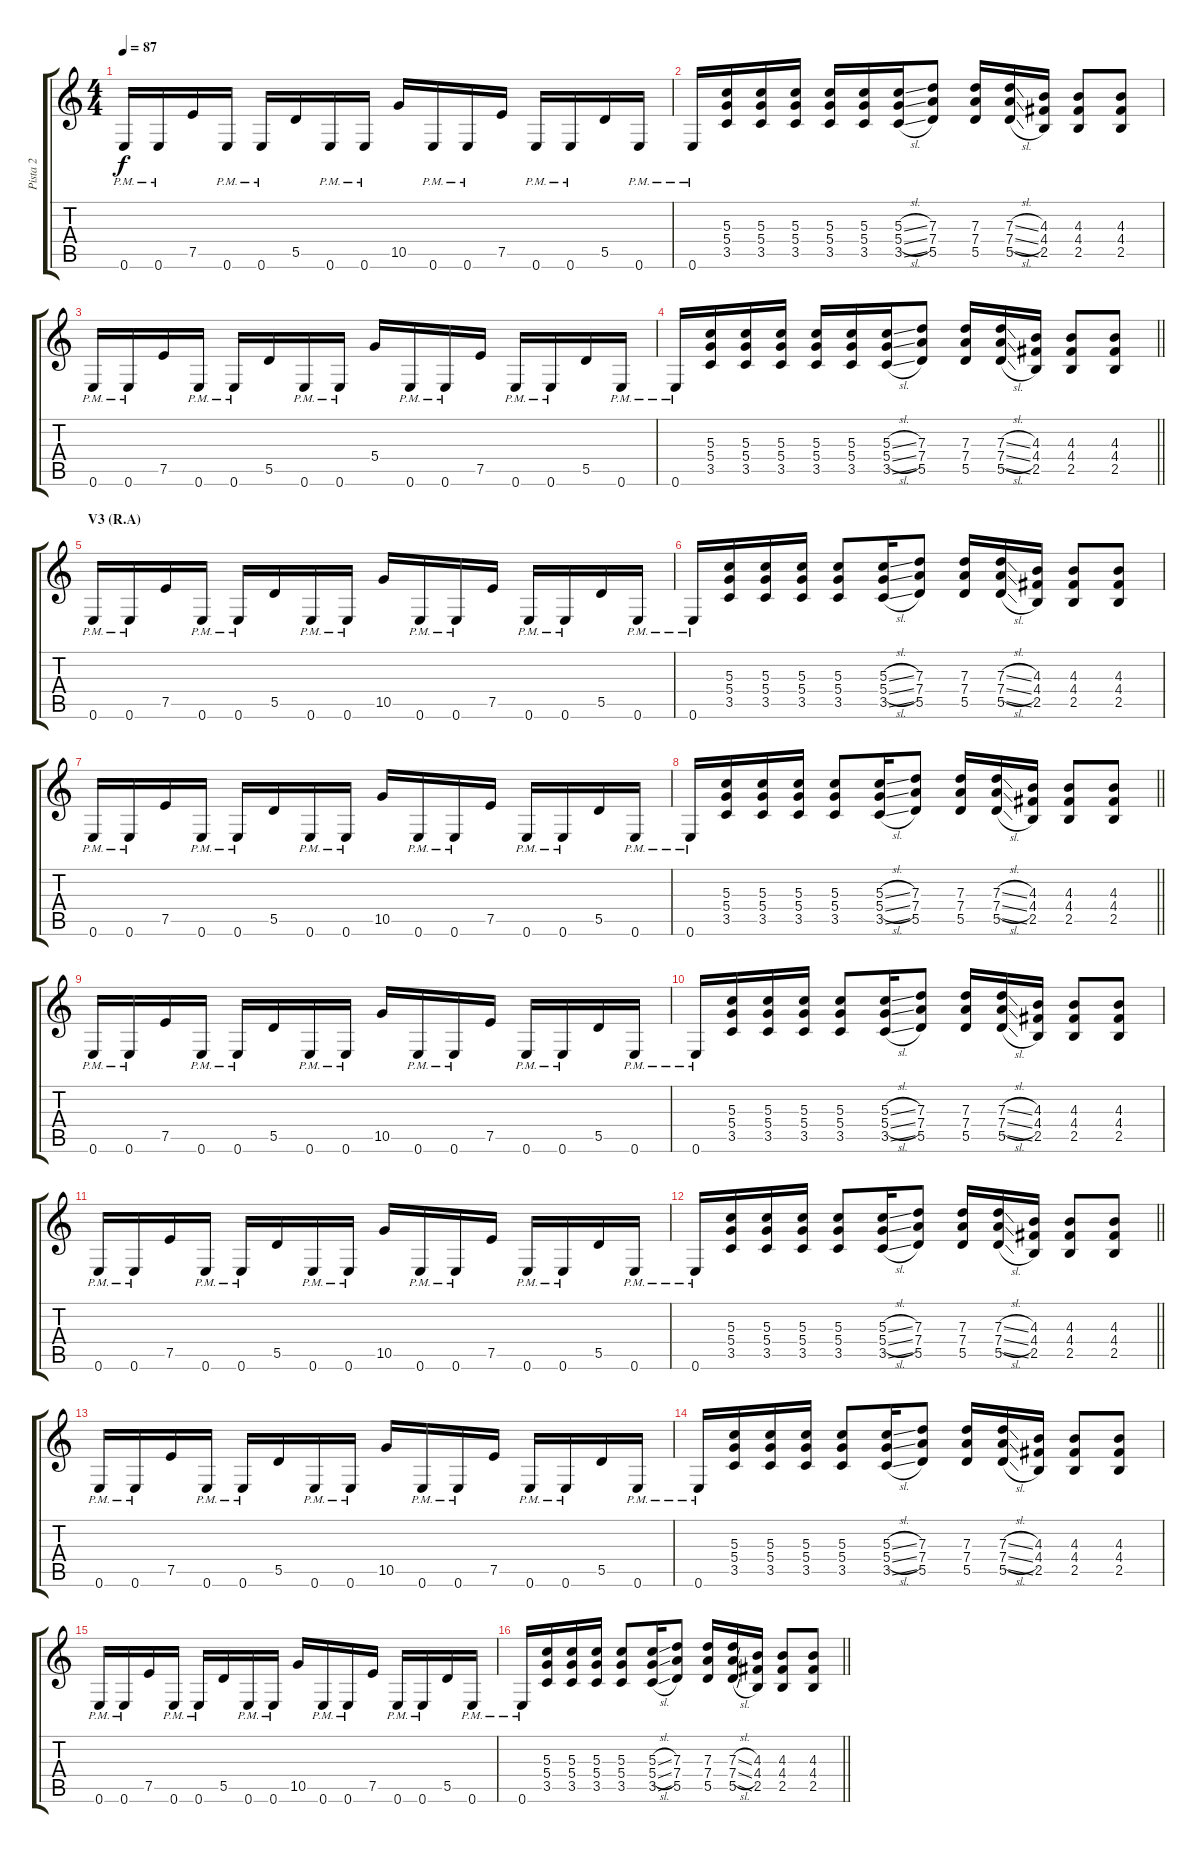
\track ("Pista 2" "Pista 2") {instrument overdrivenguitar}
\staff {score tabs}
\tuning (E4 B3 G3 D3 A2 E2) {hide}
\ts (4 4)
\tempo 87
\clef g2
\ks c
0.6{pm}.16{dy f} 0.6{pm}.16 7.5.16 0.6{pm}.16 0.6{pm}.16 5.5.16 0.6{pm}.16 0.6{pm}.16 10.5.16 0.6{pm}.16 0.6{pm}.16 7.5.16 0.6{pm}.16 0.6{pm}.16 5.5.16 0.6{pm}.16 |
0.6{pm}.16 (5.3 5.4 3.5).16 (5.3 5.4 3.5).16 (5.3 5.4 3.5).16 (5.3 5.4 3.5).16 (5.3 5.4 3.5).16 (5.3{sl} 5.4{sl} 3.5{sl}).16 (7.3 7.4 5.5).8 (7.3 7.4 5.5).16 (7.3{sl} 7.4{sl} 5.5{sl}).16 (4.3 4.4 2.5).16 (4.3 4.4 2.5).8 (4.3 4.4 2.5).8 |
0.6{pm}.16 0.6{pm}.16 7.5.16 0.6{pm}.16 0.6{pm}.16 5.5.16 0.6{pm}.16 0.6{pm}.16 5.4.16 0.6{pm}.16 0.6{pm}.16 7.5.16 0.6{pm}.16 0.6{pm}.16 5.5.16 0.6{pm}.16 |
\barLineRight lightlight
0.6{pm}.16 (5.3 5.4 3.5).16 (5.3 5.4 3.5).16 (5.3 5.4 3.5).16 (5.3 5.4 3.5).16 (5.3 5.4 3.5).16 (5.3{sl} 5.4{sl} 3.5{sl}).16 (7.3 7.4 5.5).8 (7.3 7.4 5.5).16 (7.3{sl} 7.4{sl} 5.5{sl}).16 (4.3 4.4 2.5).16 (4.3 4.4 2.5).8 (4.3 4.4 2.5).8 |
\section ("" "V3 (R.A)")
0.6{pm}.16 0.6{pm}.16 7.5.16 0.6{pm}.16 0.6{pm}.16 5.5.16 0.6{pm}.16 0.6{pm}.16 10.5.16 0.6{pm}.16 0.6{pm}.16 7.5.16 0.6{pm}.16 0.6{pm}.16 5.5.16 0.6{pm}.16 |
0.6{pm}.16 (5.3 5.4 3.5).16 (5.3 5.4 3.5).16 (5.3 5.4 3.5).16 (5.3 5.4 3.5).8 (5.3{sl} 5.4{sl} 3.5{sl}).16 (7.3 7.4 5.5).8 (7.3 7.4 5.5).16 (7.3{sl} 7.4{sl} 5.5{sl}).16 (4.3 4.4 2.5).16 (4.3 4.4 2.5).8 (4.3 4.4 2.5).8 |
0.6{pm}.16 0.6{pm}.16 7.5.16 0.6{pm}.16 0.6{pm}.16 5.5.16 0.6{pm}.16 0.6{pm}.16 10.5.16 0.6{pm}.16 0.6{pm}.16 7.5.16 0.6{pm}.16 0.6{pm}.16 5.5.16 0.6{pm}.16 |
\barLineRight lightlight
0.6{pm}.16 (5.3 5.4 3.5).16 (5.3 5.4 3.5).16 (5.3 5.4 3.5).16 (5.3 5.4 3.5).8 (5.3{sl} 5.4{sl} 3.5{sl}).16 (7.3 7.4 5.5).8 (7.3 7.4 5.5).16 (7.3{sl} 7.4{sl} 5.5{sl}).16 (4.3 4.4 2.5).16 (4.3 4.4 2.5).8 (4.3 4.4 2.5).8 |
0.6{pm}.16 0.6{pm}.16 7.5.16 0.6{pm}.16 0.6{pm}.16 5.5.16 0.6{pm}.16 0.6{pm}.16 10.5.16 0.6{pm}.16 0.6{pm}.16 7.5.16 0.6{pm}.16 0.6{pm}.16 5.5.16 0.6{pm}.16 |
0.6{pm}.16 (5.3 5.4 3.5).16 (5.3 5.4 3.5).16 (5.3 5.4 3.5).16 (5.3 5.4 3.5).8 (5.3{sl} 5.4{sl} 3.5{sl}).16 (7.3 7.4 5.5).8 (7.3 7.4 5.5).16 (7.3{sl} 7.4{sl} 5.5{sl}).16 (4.3 4.4 2.5).16 (4.3 4.4 2.5).8 (4.3 4.4 2.5).8 |
0.6{pm}.16 0.6{pm}.16 7.5.16 0.6{pm}.16 0.6{pm}.16 5.5.16 0.6{pm}.16 0.6{pm}.16 10.5.16 0.6{pm}.16 0.6{pm}.16 7.5.16 0.6{pm}.16 0.6{pm}.16 5.5.16 0.6{pm}.16 |
\barLineRight lightlight
0.6{pm}.16 (5.3 5.4 3.5).16 (5.3 5.4 3.5).16 (5.3 5.4 3.5).16 (5.3 5.4 3.5).8 (5.3{sl} 5.4{sl} 3.5{sl}).16 (7.3 7.4 5.5).8 (7.3 7.4 5.5).16 (7.3{sl} 7.4{sl} 5.5{sl}).16 (4.3 4.4 2.5).16 (4.3 4.4 2.5).8 (4.3 4.4 2.5).8 |
0.6{pm}.16 0.6{pm}.16 7.5.16 0.6{pm}.16 0.6{pm}.16 5.5.16 0.6{pm}.16 0.6{pm}.16 10.5.16 0.6{pm}.16 0.6{pm}.16 7.5.16 0.6{pm}.16 0.6{pm}.16 5.5.16 0.6{pm}.16 |
0.6{pm}.16 (5.3 5.4 3.5).16 (5.3 5.4 3.5).16 (5.3 5.4 3.5).16 (5.3 5.4 3.5).8 (5.3{sl} 5.4{sl} 3.5{sl}).16 (7.3 7.4 5.5).8 (7.3 7.4 5.5).16 (7.3{sl} 7.4{sl} 5.5{sl}).16 (4.3 4.4 2.5).16 (4.3 4.4 2.5).8 (4.3 4.4 2.5).8 |
0.6{pm}.16 0.6{pm}.16 7.5.16 0.6{pm}.16 0.6{pm}.16 5.5.16 0.6{pm}.16 0.6{pm}.16 10.5.16 0.6{pm}.16 0.6{pm}.16 7.5.16 0.6{pm}.16 0.6{pm}.16 5.5.16 0.6{pm}.16 |
\barLineRight lightlight
0.6{pm}.16 (5.3 5.4 3.5).16 (5.3 5.4 3.5).16 (5.3 5.4 3.5).16 (5.3 5.4 3.5).8 (5.3{sl} 5.4{sl} 3.5{sl}).16 (7.3 7.4 5.5).8 (7.3 7.4 5.5).16 (7.3{sl} 7.4{sl} 5.5{sl}).16 (4.3 4.4 2.5).16 (4.3 4.4 2.5).8 (4.3 4.4 2.5).8
